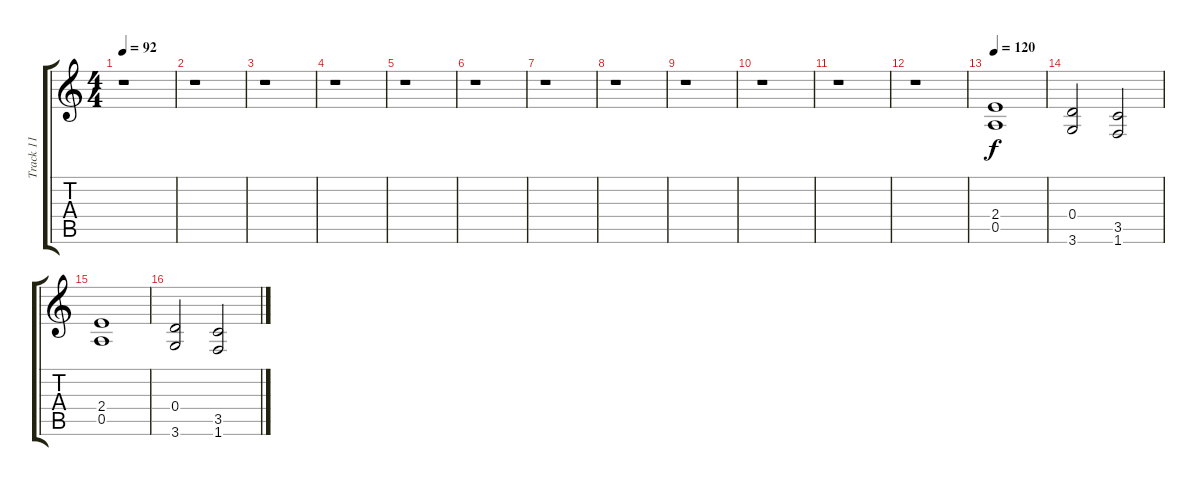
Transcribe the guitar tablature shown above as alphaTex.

\track ("Track 11" "Track 11") {instrument distortionguitar}
\staff {score tabs}
\tuning (E4 B3 G3 D3 A2 E2) {hide}
\ts (4 4)
\tempo 92
\clef g2
\ks c
r.1{dy f} |
r.1 |
r.1 |
r.1 |
r.1 |
r.1 |
r.1 |
r.1 |
r.1 |
r.1 |
r.1 |
r.1 |
\tempo 120
(2.4 0.5).1 |
(0.4 3.6).2 (3.5 1.6).2 |
(2.4 0.5).1 |
(0.4 3.6).2 (3.5 1.6).2
